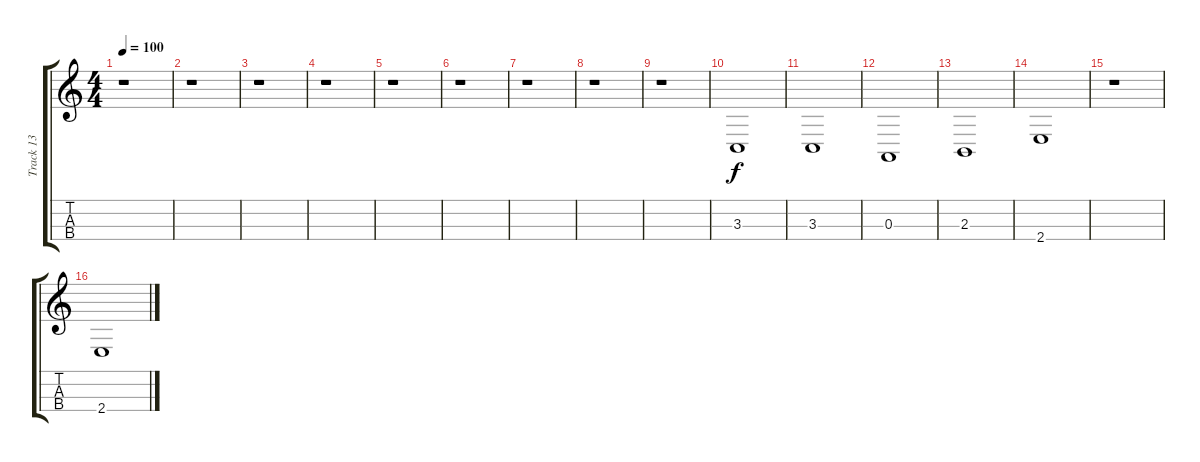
\track ("Track 13" "Track 13") {instrument electricbassfinger}
\staff {score tabs}
\tuning (G2 D2 A1 D2) {hide}
\ts (4 4)
\tempo 100
\clef g2
\ks c
r.1{dy f} |
r.1 |
r.1 |
r.1 |
r.1 |
r.1 |
r.1 |
r.1 |
r.1 |
3.3.1 |
3.3.1 |
0.3.1 |
2.3.1 |
2.4.1 |
r.1 |
2.4.1
